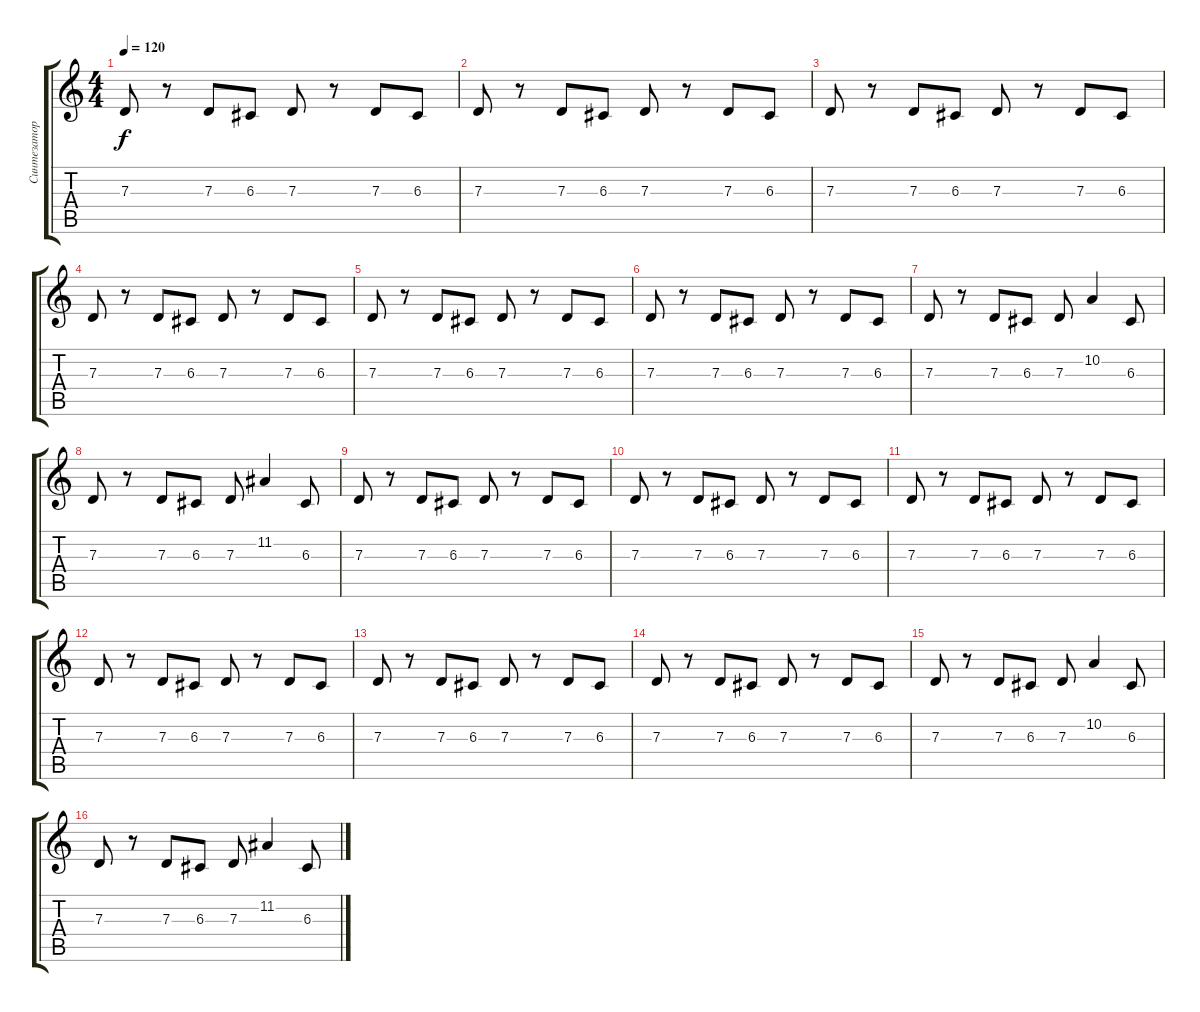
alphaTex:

\track ("Синтезатор" "Синтезатор") {instrument lead2sawtooth}
\staff {score tabs}
\tuning (E4 B3 G3 D3 A2 E2) {hide}
\ts (4 4)
\tempo 120
\clef g2
\ks c
7.3.8{dy f} r.8 7.3.8 6.3.8 7.3.8 r.8 7.3.8 6.3.8 |
7.3.8 r.8 7.3.8 6.3.8 7.3.8 r.8 7.3.8 6.3.8 |
7.3.8 r.8 7.3.8 6.3.8 7.3.8 r.8 7.3.8 6.3.8 |
7.3.8 r.8 7.3.8 6.3.8 7.3.8 r.8 7.3.8 6.3.8 |
7.3.8 r.8 7.3.8 6.3.8 7.3.8 r.8 7.3.8 6.3.8 |
7.3.8 r.8 7.3.8 6.3.8 7.3.8 r.8 7.3.8 6.3.8 |
7.3.8 r.8 7.3.8 6.3.8 7.3.8 10.2.4 6.3.8 |
7.3.8 r.8 7.3.8 6.3.8 7.3.8 11.2.4 6.3.8 |
7.3.8 r.8 7.3.8 6.3.8 7.3.8 r.8 7.3.8 6.3.8 |
7.3.8 r.8 7.3.8 6.3.8 7.3.8 r.8 7.3.8 6.3.8 |
7.3.8 r.8 7.3.8 6.3.8 7.3.8 r.8 7.3.8 6.3.8 |
7.3.8 r.8 7.3.8 6.3.8 7.3.8 r.8 7.3.8 6.3.8 |
7.3.8 r.8 7.3.8 6.3.8 7.3.8 r.8 7.3.8 6.3.8 |
7.3.8 r.8 7.3.8 6.3.8 7.3.8 r.8 7.3.8 6.3.8 |
7.3.8 r.8 7.3.8 6.3.8 7.3.8 10.2.4 6.3.8 |
7.3.8 r.8 7.3.8 6.3.8 7.3.8 11.2.4 6.3.8
